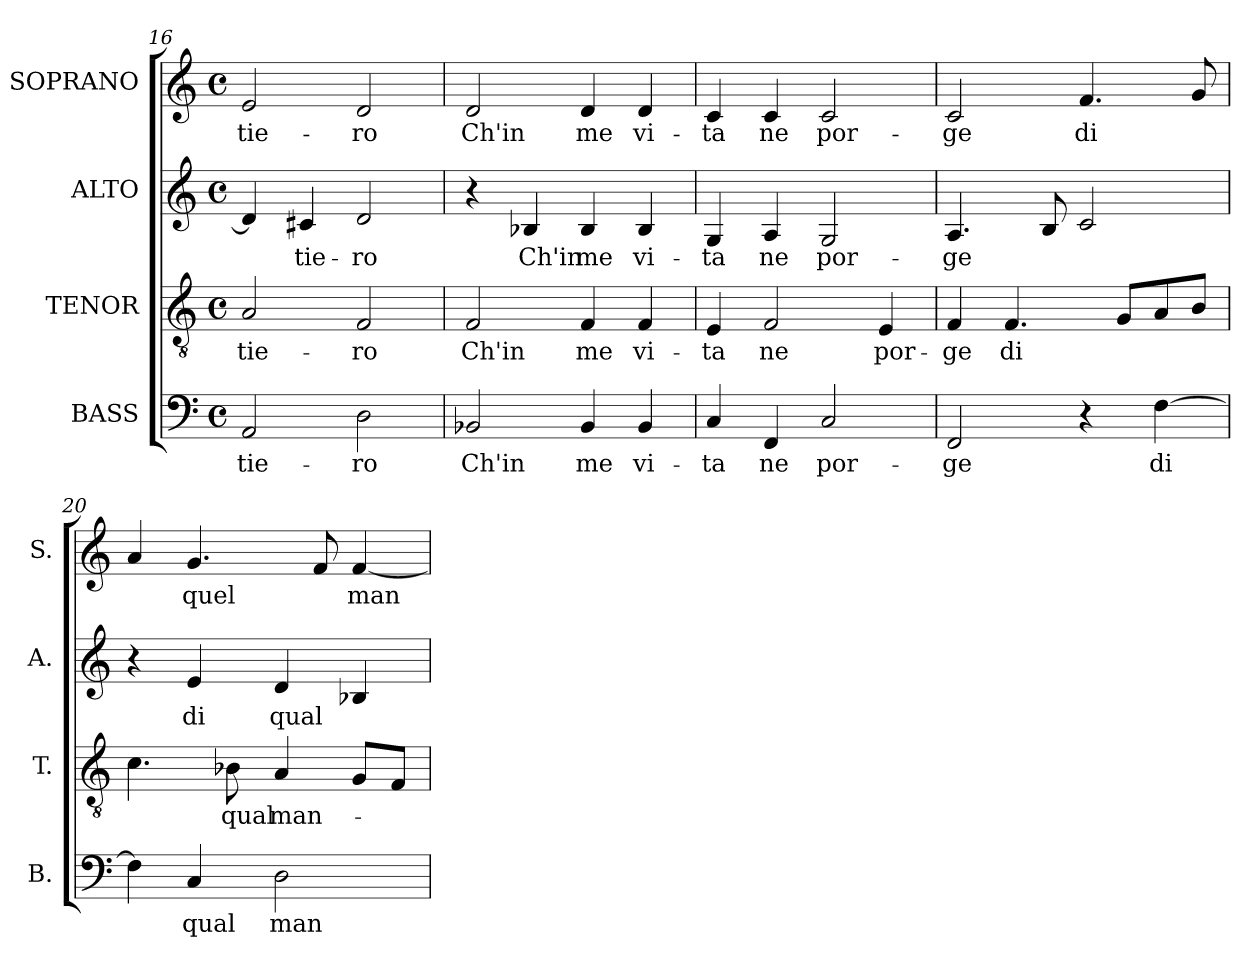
**kern	**text	**kern	**text	**kern	**text	**kern	**text
*part4	*part4	*part3	*part3	*part2	*part2	*part1	*part1
*staff4	*staff4	*staff3	*staff3	*staff2	*staff2	*staff1	*staff1
*I"BASS	*	*I"TENOR	*	*I"ALTO	*	*I"SOPRANO	*
*I'B.	*	*I'T.	*	*I'A.	*	*I'S.	*
!!LO:LB:g=z
*clefF4	*	*clefGv2	*	*clefG2	*	*clefG2	*
*	*	*ITrd7c12	*	*	*	*	*
*k[]	*	*k[]	*	*k[]	*	*k[]	*
*C:	*	*C:	*	*C:	*	*C:	*
*M4/4	*	*M4/4	*	*M4/4	*	*M4/4	*
*met(c)	*	*met(c)	*	*met(c)	*	*met(c)	*
=16	=16	=16	=16	=16	=16	=16	=16
!	!LO:LY:b:color=#000000	!	!	!	!	!	!
!	!	!	!LO:LY:b:color=#000000	!	!	!	!
!	!	!	!	!	!	!	!LO:LY:b:color=#000000
2AAi/	-tie-	2AAi/	-tie-	4di/]	.	2ei/	-tie-
!	!	!	!	!	!LO:LY:b:color=#000000	!	!
.	.	.	.	4c#Xi/	-tie-	.	.
!	!LO:LY:b:color=#000000	!	!	!	!	!	!
!	!	!	!LO:LY:b:color=#000000	!	!	!	!
!	!	!	!	!	!LO:LY:b:color=#000000	!	!
!	!	!	!	!	!	!	!LO:LY:b:color=#000000
2Di\	-ro	2FFi/	-ro	2di/	-ro	2di/	-ro
=17	=17	=17	=17	=17	=17	=17	=17
!	!LO:LY:b:color=#000000	!	!	!	!	!	!
!	!	!	!LO:LY:b:color=#000000	!	!	!	!
!	!	!	!	!	!	!	!LO:LY:b:color=#000000
2BB-Xi/	Ch'in	2FFi/	Ch'in	4r	.	2di/	Ch'in
!	!	!	!	!	!LO:LY:b:color=#000000	!	!
.	.	.	.	4B-Xi/	Ch'in	.	.
!	!LO:LY:b:color=#000000	!	!	!	!	!	!
!	!	!	!LO:LY:b:color=#000000	!	!	!	!
!	!	!	!	!	!LO:LY:b:color=#000000	!	!
!	!	!	!	!	!	!	!LO:LY:b:color=#000000
4BB-i/	me	4FFi/	me	4B-i/	me	4di/	me
!	!LO:LY:b:color=#000000	!	!	!	!	!	!
!	!	!	!LO:LY:b:color=#000000	!	!	!	!
!	!	!	!	!	!LO:LY:b:color=#000000	!	!
!	!	!	!	!	!	!	!LO:LY:b:color=#000000
4BB-i/	vi-	4FFi/	vi-	4B-i/	vi-	4di/	vi-
=18	=18	=18	=18	=18	=18	=18	=18
!	!LO:LY:b:color=#000000	!	!	!	!	!	!
!	!	!	!LO:LY:b:color=#000000	!	!	!	!
!	!	!	!	!	!LO:LY:b:color=#000000	!	!
!	!	!	!	!	!	!	!LO:LY:b:color=#000000
4Ci/	-ta	4EEi/	-ta	4Gi/	-ta	4ci/	-ta
!	!LO:LY:b:color=#000000	!	!	!	!	!	!
!	!	!	!LO:LY:b:color=#000000	!	!	!	!
!	!	!	!	!	!LO:LY:b:color=#000000	!	!
!	!	!	!	!	!	!	!LO:LY:b:color=#000000
4FFi/	ne	2FFi/	ne	4Ai/	ne	4ci/	ne
!	!LO:LY:b:color=#000000	!	!	!	!	!	!
!	!	!	!	!	!LO:LY:b:color=#000000	!	!
!	!	!	!	!	!	!	!LO:LY:b:color=#000000
2Ci/	por-	.	.	2Gi/	por-	2ci/	por-
!	!	!	!LO:LY:b:color=#000000	!	!	!	!
.	.	4EEi/	por-	.	.	.	.
=19	=19	=19	=19	=19	=19	=19	=19
!	!LO:LY:b:color=#000000	!	!	!	!	!	!
!	!	!	!LO:LY:b:color=#000000	!	!	!	!
!	!	!	!	!	!LO:LY:b:color=#000000	!	!
!	!	!	!	!	!	!	!LO:LY:b:color=#000000
2FFi/	-ge	4FFi/	-ge	4.Ai/	-ge	2ci/	-ge
!	!	!	!LO:LY:b:color=#000000	!	!	!	!
.	.	4.FFi/	di	.	.	.	.
.	.	.	.	8Bi/	.	.	.
!	!	!	!	!	!	!	!LO:LY:b:color=#000000
4r	.	.	.	2ci/	.	4.fi/	di
.	.	8GGi/L	.	.	.	.	.
!	!LO:LY:b:color=#000000	!	!	!	!	!	!
[4Fi\	di	8AAi/	.	.	.	.	.
.	.	8BBi/J	.	.	.	8gi/	.
=20	=20	=20	=20	=20	=20	=20	=20
4Fi\]	.	4.Ci\	.	4r	.	4ai/	.
!	!LO:LY:b:color=#000000	!	!	!	!	!	!
!	!	!	!	!	!LO:LY:b:color=#000000	!	!
!	!	!	!	!	!	!	!LO:LY:b:color=#000000
4Ci/	qual	.	.	4ei/	di	4.gi/	quel
!	!	!	!LO:LY:b:color=#000000	!	!	!	!
.	.	8BB-Xi\	qual	.	.	.	.
!	!LO:LY:b:color=#000000	!	!	!	!	!	!
!	!	!	!LO:LY:b:color=#000000	!	!	!	!
!	!	!	!	!	!LO:LY:b:color=#000000	!	!
2Di\	man-	4AAi/	man-	4di/	qual	.	.
.	.	.	.	.	.	8fi/	.
!	!	!	!	!	!	!	!LO:LY:b:color=#000000
.	.	8GGi/L	.	4B-Xi/	.	[4fi/	man-
.	.	8FFi/J	.	.	.	.	.
=	=	=	=	=	=	=	=
*-	*-	*-	*-	*-	*-	*-	*-
